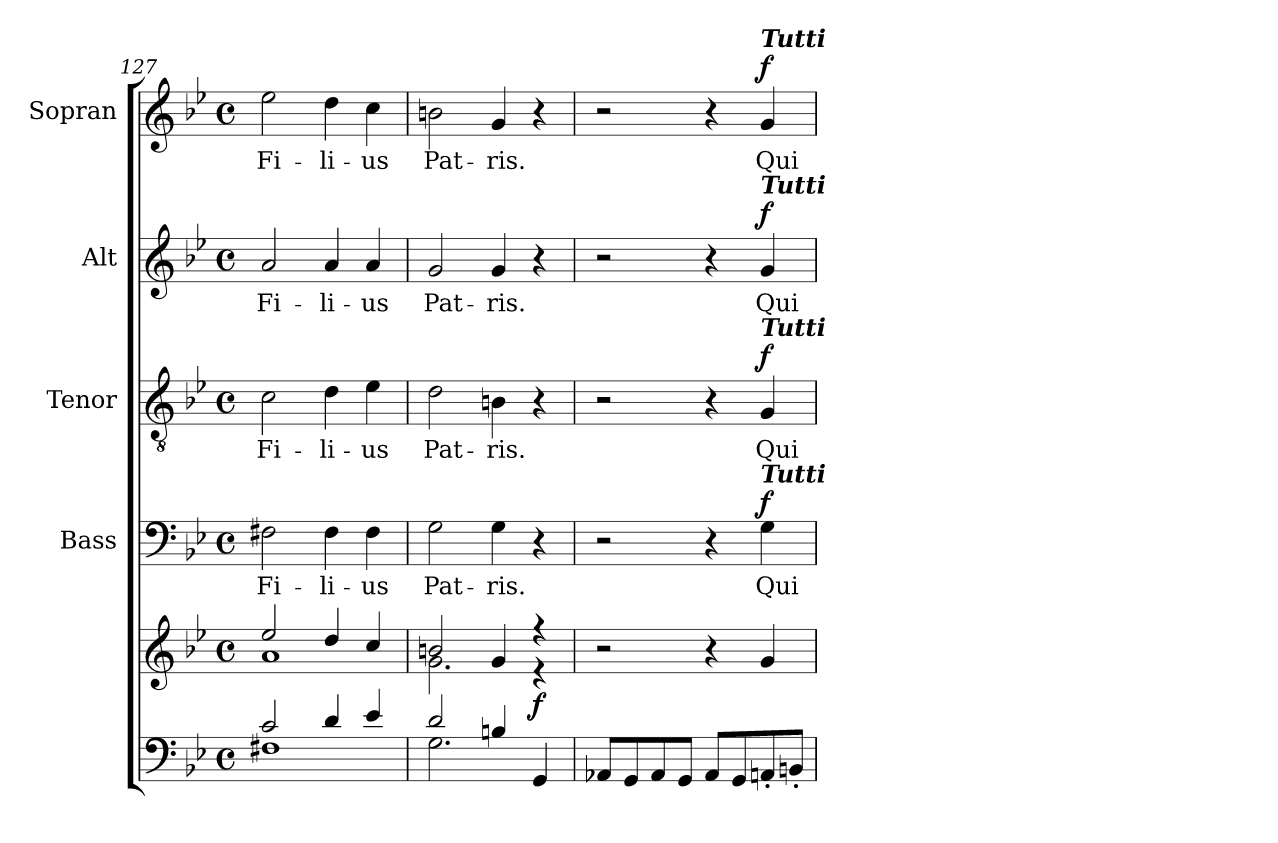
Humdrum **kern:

**kern	**kern	**dynam	**kern	**text	**dynam	**kern	**text	**dynam	**kern	**text	**dynam	**kern	**text	**dynam
*part5	*part5	*part5	*part4	*part4	*part4	*part3	*part3	*part3	*part2	*part2	*part2	*part1	*part1	*part1
*staff6	*staff5	*staff5/6	*staff4	*staff4	*staff4	*staff3	*staff3	*staff3	*staff2	*staff2	*staff2	*staff1	*staff1	*staff1
*	*	*	*I"Bass	*	*	*I"Tenor	*	*	*I"Alt	*	*	*I"Sopran	*	*
*	*	*	*I'B.	*	*	*I'T.	*	*	*I'A.	*	*	*I'S.	*	*
*clefF4	*clefG2	*	*clefF4	*	*	*clefGv2	*	*	*clefG2	*	*	*clefG2	*	*
*k[b-e-]	*k[b-e-]	*	*k[b-e-]	*	*	*k[b-e-]	*	*	*k[b-e-]	*	*	*k[b-e-]	*	*
*B-:	*B-:	*	*B-:	*	*	*B-:	*	*	*B-:	*	*	*B-:	*	*
*M4/4	*M4/4	*	*M4/4	*	*	*M4/4	*	*	*M4/4	*	*	*M4/4	*	*
*met(c)	*met(c)	*	*met(c)	*	*	*met(c)	*	*	*met(c)	*	*	*met(c)	*	*
=127	=127	=127	=127	=127	=127	=127	=127	=127	=127	=127	=127	=127	=127	=127
*^	*^	*	*	*	*	*	*	*	*	*	*	*	*	*
!	!	!	!	!	!	!LO:LY:b	!	!	!LO:LY:b	!	!	!LO:LY:b	!	!	!LO:LY:b	!
2c/	1F#X	2ee-/	1a	.	2F#X\	Fi-	.	2c\	Fi-	.	2a/	Fi-	.	2ee-\	Fi-	.
!	!	!	!	!	!	!LO:LY:b	!	!	!LO:LY:b	!	!	!LO:LY:b	!	!	!LO:LY:b	!
4d/	.	4dd/	.	.	4F#\	-li-	.	4d\	-li-	.	4a/	-li-	.	4dd\	-li-	.
!	!	!	!	!	!	!LO:LY:b	!	!	!LO:LY:b	!	!	!LO:LY:b	!	!	!LO:LY:b	!
4e-/	.	4cc/	.	.	4F#\	-us	.	4e-\	-us	.	4a/	-us	.	4cc\	-us	.
!!LO:PB:g=z
=128	=128	=128	=128	=128	=128	=128	=128	=128	=128	=128	=128	=128	=128	=128	=128	=128
!	!	!	!	!	!	!LO:LY:b	!	!	!LO:LY:b	!	!	!LO:LY:b	!	!	!LO:LY:b	!
2d/	2.G\	2bn/	2.g\	.	2G\	Pat-	.	2d\	Pat-	.	2g/	Pat-	.	2bn\	Pat-	.
!	!	!	!	!	!	!LO:LY:b	!	!	!LO:LY:b	!	!	!LO:LY:b	!	!	!LO:LY:b	!
4Bn/	.	4g/	.	.	4G\	-ris.	.	4Bn\	-ris.	.	4g/	-ris.	.	4g/	-ris.	.
!	!	!	!	!LO:DY:b	!	!	!	!	!	!	!	!	!	!	!	!
4GG/	4ryy	4r	4r	f	4r	.	.	4r	.	.	4r	.	.	4r	.	.
*v	*v	*	*	*	*	*	*	*	*	*	*	*	*	*	*	*
*	*v	*v	*	*	*	*	*	*	*	*	*	*	*	*	*
=129	=129	=129	=129	=129	=129	=129	=129	=129	=129	=129	=129	=129	=129	=129
8AA-X/L	2r	.	2r	.	.	2r	.	.	2r	.	.	2r	.	.
8GG/	.	.	.	.	.	.	.	.	.	.	.	.	.	.
8AA-/	.	.	.	.	.	.	.	.	.	.	.	.	.	.
8GG/J	.	.	.	.	.	.	.	.	.	.	.	.	.	.
8AA-/L	4r	.	4r	.	.	4r	.	.	4r	.	.	4r	.	.
8GG/	.	.	.	.	.	.	.	.	.	.	.	.	.	.
!	!	!	!	!	!	!	!	!	!	!	!	!LO:TX:a:Bi:t=Tutti	!	!
!	!	!	!	!	!	!	!	!	!LO:TX:a:Bi:t=Tutti	!	!	!	!	!
!	!	!	!	!	!	!LO:TX:a:Bi:t=Tutti	!	!	!	!	!	!	!	!
!	!	!	!LO:TX:a:Bi:t=Tutti	!	!	!	!	!	!	!	!	!	!	!
!	!	!	!	!LO:LY:b	!LO:DY:a	!	!LO:LY:b	!LO:DY:a	!	!LO:LY:b	!LO:DY:a	!	!LO:LY:b	!LO:DY:a
8AAn'</	4g/	.	4G\	Qui	f	4G/	Qui	f	4g/	Qui	f	4g/	Qui	f
8BBn'</J	.	.	.	.	.	.	.	.	.	.	.	.	.	.
=	=	=	=	=	=	=	=	=	=	=	=	=	=	=
*-	*-	*-	*-	*-	*-	*-	*-	*-	*-	*-	*-	*-	*-	*-
